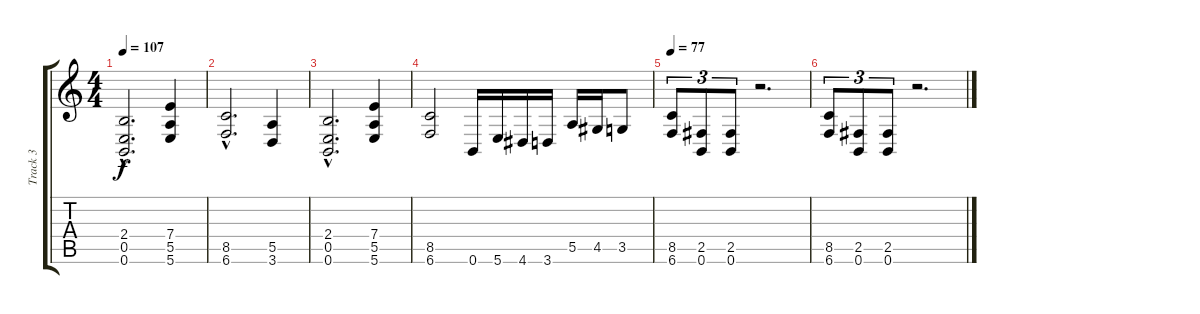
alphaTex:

\track ("Track 3" "Track 3") {instrument distortionguitar}
\staff {score tabs}
\tuning (B3 Gb3 D3 A2 E2 B1) {hide}
\ts (4 4)
\tempo 107
\clef g2
\ks c
(2.4{hac} 0.5{hac} 0.6{hac}).2{d dy f} (7.4 5.5 5.6).4 |
(8.5{hac} 6.6{hac}).2{d} (5.5 3.6).4 |
(2.4{hac} 0.5{hac} 0.6{hac}).2{d} (7.4 5.5 5.6).4 |
(8.5 6.6).2 0.6.16 5.6.16 4.6.16 3.6.16 5.5.16 4.5.16 3.5.8 |
\tempo 77
(8.5 6.6).8{tu (3 2)} (2.5 0.6).8{tu (3 2)} (2.5 0.6).8{tu (3 2)} r.2{d} |
(8.5 6.6).8{tu (3 2)} (2.5 0.6).8{tu (3 2)} (2.5 0.6).8{tu (3 2)} r.2{d}
